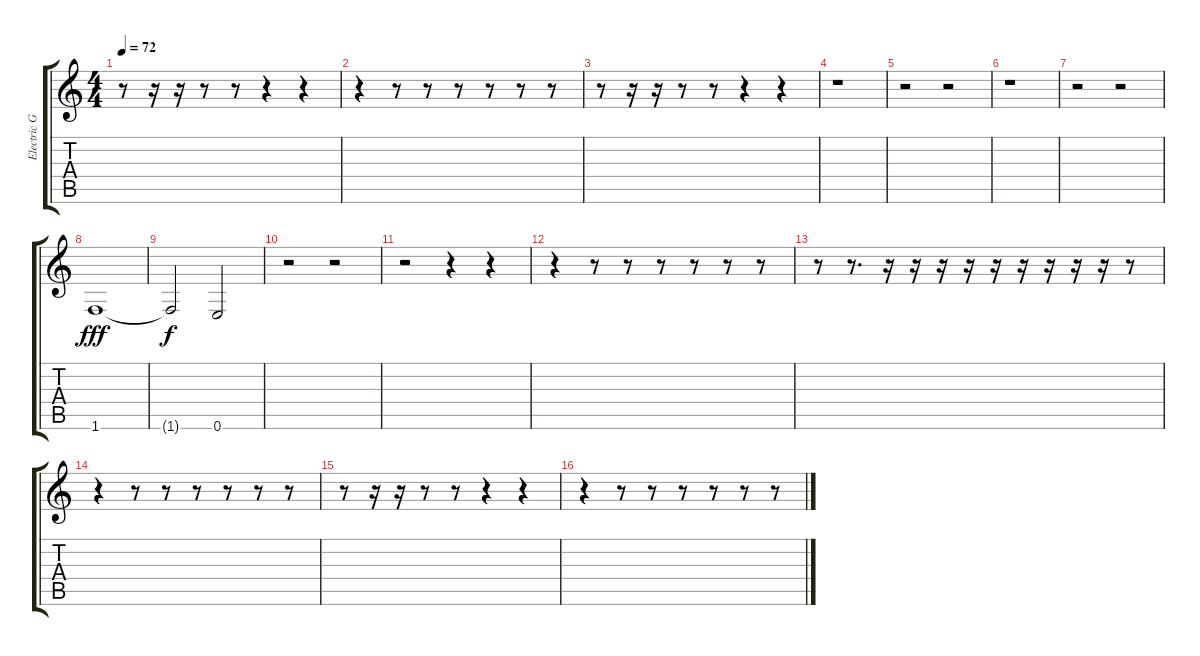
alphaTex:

\track ("Electric Guitar" "Electric G") {instrument electricguitarmuted}
\staff {score tabs}
\tuning (E4 B3 G3 D3 A2 E2) {hide}
\ts (4 4)
\tempo 72
\clef g2
\ks c
r.8{dy fff} r.16 r.16 r.8 r.8 r.4 r.4 |
r.4 r.8 r.8 r.8 r.8 r.8 r.8 |
r.8 r.16 r.16 r.8 r.8 r.4 r.4 |
r.1 |
r.2 r.2 |
r.1 |
r.2 r.2 |
1.6.1 |
1.6{t}.2{dy f} 0.6.2 |
r.2 r.2 |
r.2 r.4 r.4 |
r.4 r.8 r.8 r.8 r.8 r.8 r.8 |
r.8 r.8{d} r.16 r.16 r.16 r.16 r.16 r.16 r.16 r.16 r.16 r.8 |
r.4 r.8 r.8 r.8 r.8 r.8 r.8 |
r.8 r.16 r.16 r.8 r.8 r.4 r.4 |
r.4 r.8 r.8 r.8 r.8 r.8 r.8
